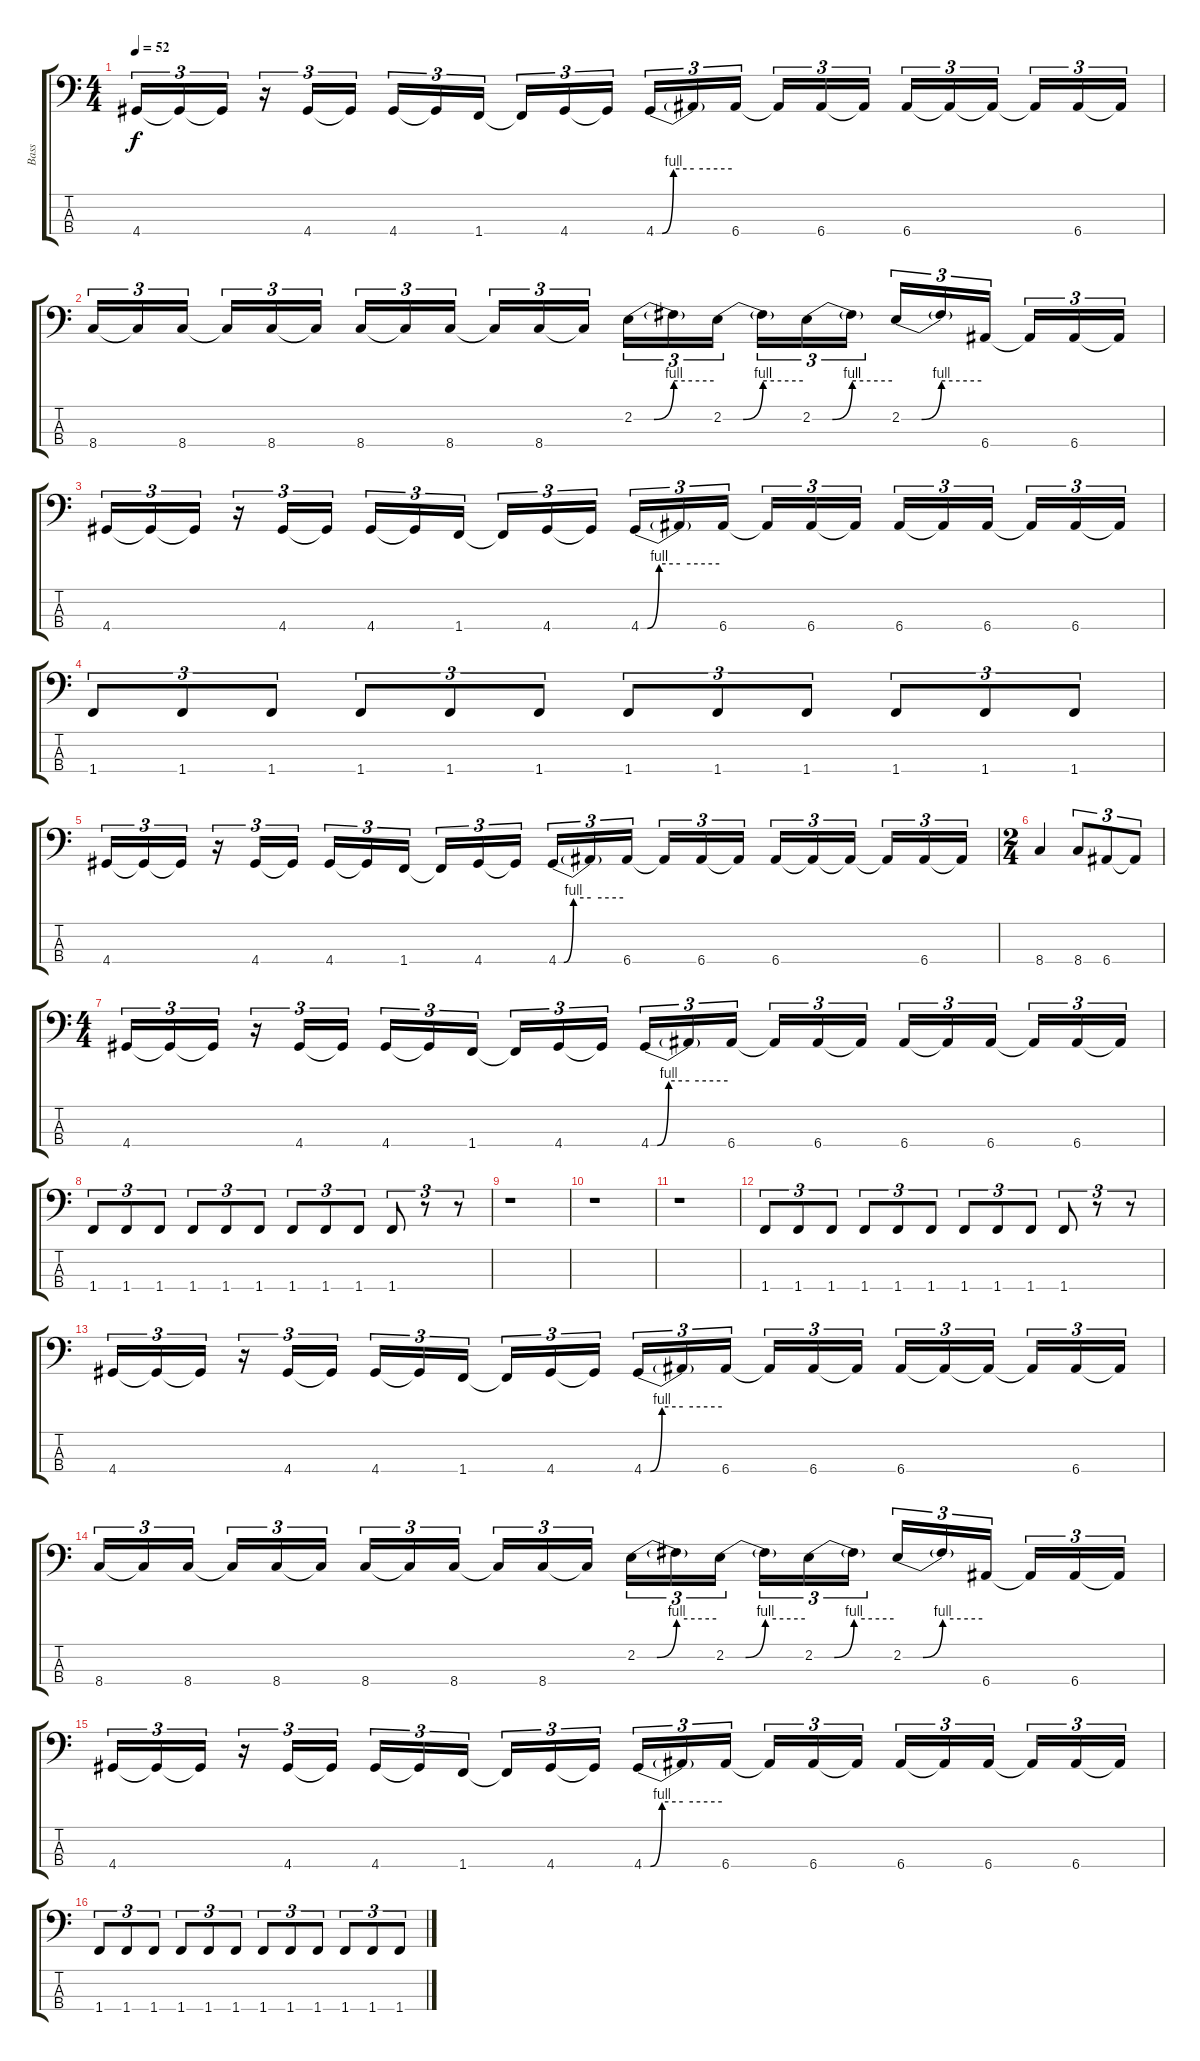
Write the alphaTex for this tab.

\track ("Bass" "Bass") {instrument electricbasspick}
\staff {score tabs}
\tuning (G2 D2 A1 E1) {hide}
\ts (4 4)
\tempo 52
\clef f4
\ks c
4.4.16{tu (3 2) dy f} 4.4{t}.16{tu (3 2)} 4.4{t}.16{tu (3 2)} r.16{tu (3 2)} 4.4.16{tu (3 2)} 4.4{t}.16{tu (3 2)} 4.4.16{tu (3 2)} 4.4{t}.16{tu (3 2)} 1.4.16{tu (3 2)} 1.4{t}.16{tu (3 2)} 4.4.16{tu (3 2)} 4.4{t}.16{tu (3 2)} 4.4{be (custom 0 0 5 0 14 4 30 4 60 4)}.16{tu (3 2)} 4.4{t}.16{tu (3 2)} 6.4.16{tu (3 2)} 6.4{t}.16{tu (3 2)} 6.4.16{tu (3 2)} 6.4{t}.16{tu (3 2)} 6.4.16{tu (3 2)} 6.4{t}.16{tu (3 2)} 6.4{t}.16{tu (3 2)} 6.4{t}.16{tu (3 2)} 6.4.16{tu (3 2)} 6.4{t}.16{tu (3 2)} |
8.4.16{tu (3 2)} 8.4{t}.16{tu (3 2)} 8.4.16{tu (3 2)} 8.4{t}.16{tu (3 2)} 8.4.16{tu (3 2)} 8.4{t}.16{tu (3 2)} 8.4.16{tu (3 2)} 8.4{t}.16{tu (3 2)} 8.4.16{tu (3 2)} 8.4{t}.16{tu (3 2)} 8.4.16{tu (3 2)} 8.4{t}.16{tu (3 2)} 2.2{be (custom 0 0 15 0 30 4 60 4)}.16{tu (3 2)} 2.2{t}.16{tu (3 2)} 2.2{be (custom 0 0 15 0 30 4 60 4)}.16{tu (3 2)} 2.2{t}.16{tu (3 2)} 2.2{be (custom 0 0 15 0 30 4 60 4)}.16{tu (3 2)} 2.2{t}.16{tu (3 2)} 2.2{be (custom 0 0 15 0 30 4 60 4)}.16{tu (3 2)} 2.2{t}.16{tu (3 2)} 6.4.16{tu (3 2)} 6.4{t}.16{tu (3 2)} 6.4.16{tu (3 2)} 6.4{t}.16{tu (3 2)} |
4.4.16{tu (3 2)} 4.4{t}.16{tu (3 2)} 4.4{t}.16{tu (3 2)} r.16{tu (3 2)} 4.4.16{tu (3 2)} 4.4{t}.16{tu (3 2)} 4.4.16{tu (3 2)} 4.4{t}.16{tu (3 2)} 1.4.16{tu (3 2)} 1.4{t}.16{tu (3 2)} 4.4.16{tu (3 2)} 4.4{t}.16{tu (3 2)} 4.4{be (custom 0 0 5 0 14 4 30 4 60 4)}.16{tu (3 2)} 4.4{t}.16{tu (3 2)} 6.4.16{tu (3 2)} 6.4{t}.16{tu (3 2)} 6.4.16{tu (3 2)} 6.4{t}.16{tu (3 2)} 6.4.16{tu (3 2)} 6.4{t}.16{tu (3 2)} 6.4.16{tu (3 2)} 6.4{t}.16{tu (3 2)} 6.4.16{tu (3 2)} 6.4{t}.16{tu (3 2)} |
1.4.8{tu (3 2)} 1.4.8{tu (3 2)} 1.4.8{tu (3 2)} 1.4.8{tu (3 2)} 1.4.8{tu (3 2)} 1.4.8{tu (3 2)} 1.4.8{tu (3 2)} 1.4.8{tu (3 2)} 1.4.8{tu (3 2)} 1.4.8{tu (3 2)} 1.4.8{tu (3 2)} 1.4.8{tu (3 2)} |
4.4.16{tu (3 2)} 4.4{t}.16{tu (3 2)} 4.4{t}.16{tu (3 2)} r.16{tu (3 2)} 4.4.16{tu (3 2)} 4.4{t}.16{tu (3 2)} 4.4.16{tu (3 2)} 4.4{t}.16{tu (3 2)} 1.4.16{tu (3 2)} 1.4{t}.16{tu (3 2)} 4.4.16{tu (3 2)} 4.4{t}.16{tu (3 2)} 4.4{be (custom 0 0 5 0 14 4 30 4 60 4)}.16{tu (3 2)} 4.4{t}.16{tu (3 2)} 6.4.16{tu (3 2)} 6.4{t}.16{tu (3 2)} 6.4.16{tu (3 2)} 6.4{t}.16{tu (3 2)} 6.4.16{tu (3 2)} 6.4{t}.16{tu (3 2)} 6.4{t}.16{tu (3 2)} 6.4{t}.16{tu (3 2)} 6.4.16{tu (3 2)} 6.4{t}.16{tu (3 2)} |
\ts (2 4)
8.4.4 8.4.8{tu (3 2)} 6.4.8{tu (3 2)} 6.4{t}.8{tu (3 2)} |
\ts (4 4)
4.4.16{tu (3 2)} 4.4{t}.16{tu (3 2)} 4.4{t}.16{tu (3 2)} r.16{tu (3 2)} 4.4.16{tu (3 2)} 4.4{t}.16{tu (3 2)} 4.4.16{tu (3 2)} 4.4{t}.16{tu (3 2)} 1.4.16{tu (3 2)} 1.4{t}.16{tu (3 2)} 4.4.16{tu (3 2)} 4.4{t}.16{tu (3 2)} 4.4{be (custom 0 0 5 0 14 4 30 4 60 4)}.16{tu (3 2)} 4.4{t}.16{tu (3 2)} 6.4.16{tu (3 2)} 6.4{t}.16{tu (3 2)} 6.4.16{tu (3 2)} 6.4{t}.16{tu (3 2)} 6.4.16{tu (3 2)} 6.4{t}.16{tu (3 2)} 6.4.16{tu (3 2)} 6.4{t}.16{tu (3 2)} 6.4.16{tu (3 2)} 6.4{t}.16{tu (3 2)} |
1.4.8{tu (3 2)} 1.4.8{tu (3 2)} 1.4.8{tu (3 2)} 1.4.8{tu (3 2)} 1.4.8{tu (3 2)} 1.4.8{tu (3 2)} 1.4.8{tu (3 2)} 1.4.8{tu (3 2)} 1.4.8{tu (3 2)} 1.4.8{tu (3 2)} r.8{tu (3 2)} r.8{tu (3 2)} |
r.1 |
r.1 |
r.1 |
1.4.8{tu (3 2)} 1.4.8{tu (3 2)} 1.4.8{tu (3 2)} 1.4.8{tu (3 2)} 1.4.8{tu (3 2)} 1.4.8{tu (3 2)} 1.4.8{tu (3 2)} 1.4.8{tu (3 2)} 1.4.8{tu (3 2)} 1.4.8{tu (3 2)} r.8{tu (3 2)} r.8{tu (3 2)} |
4.4.16{tu (3 2)} 4.4{t}.16{tu (3 2)} 4.4{t}.16{tu (3 2)} r.16{tu (3 2)} 4.4.16{tu (3 2)} 4.4{t}.16{tu (3 2)} 4.4.16{tu (3 2)} 4.4{t}.16{tu (3 2)} 1.4.16{tu (3 2)} 1.4{t}.16{tu (3 2)} 4.4.16{tu (3 2)} 4.4{t}.16{tu (3 2)} 4.4{be (custom 0 0 5 0 14 4 30 4 60 4)}.16{tu (3 2)} 4.4{t}.16{tu (3 2)} 6.4.16{tu (3 2)} 6.4{t}.16{tu (3 2)} 6.4.16{tu (3 2)} 6.4{t}.16{tu (3 2)} 6.4.16{tu (3 2)} 6.4{t}.16{tu (3 2)} 6.4{t}.16{tu (3 2)} 6.4{t}.16{tu (3 2)} 6.4.16{tu (3 2)} 6.4{t}.16{tu (3 2)} |
8.4.16{tu (3 2)} 8.4{t}.16{tu (3 2)} 8.4.16{tu (3 2)} 8.4{t}.16{tu (3 2)} 8.4.16{tu (3 2)} 8.4{t}.16{tu (3 2)} 8.4.16{tu (3 2)} 8.4{t}.16{tu (3 2)} 8.4.16{tu (3 2)} 8.4{t}.16{tu (3 2)} 8.4.16{tu (3 2)} 8.4{t}.16{tu (3 2)} 2.2{be (custom 0 0 15 0 30 4 60 4)}.16{tu (3 2)} 2.2{t}.16{tu (3 2)} 2.2{be (custom 0 0 15 0 30 4 60 4)}.16{tu (3 2)} 2.2{t}.16{tu (3 2)} 2.2{be (custom 0 0 15 0 30 4 60 4)}.16{tu (3 2)} 2.2{t}.16{tu (3 2)} 2.2{be (custom 0 0 15 0 30 4 60 4)}.16{tu (3 2)} 2.2{t}.16{tu (3 2)} 6.4.16{tu (3 2)} 6.4{t}.16{tu (3 2)} 6.4.16{tu (3 2)} 6.4{t}.16{tu (3 2)} |
4.4.16{tu (3 2)} 4.4{t}.16{tu (3 2)} 4.4{t}.16{tu (3 2)} r.16{tu (3 2)} 4.4.16{tu (3 2)} 4.4{t}.16{tu (3 2)} 4.4.16{tu (3 2)} 4.4{t}.16{tu (3 2)} 1.4.16{tu (3 2)} 1.4{t}.16{tu (3 2)} 4.4.16{tu (3 2)} 4.4{t}.16{tu (3 2)} 4.4{be (custom 0 0 5 0 14 4 30 4 60 4)}.16{tu (3 2)} 4.4{t}.16{tu (3 2)} 6.4.16{tu (3 2)} 6.4{t}.16{tu (3 2)} 6.4.16{tu (3 2)} 6.4{t}.16{tu (3 2)} 6.4.16{tu (3 2)} 6.4{t}.16{tu (3 2)} 6.4.16{tu (3 2)} 6.4{t}.16{tu (3 2)} 6.4.16{tu (3 2)} 6.4{t}.16{tu (3 2)} |
1.4.8{tu (3 2)} 1.4.8{tu (3 2)} 1.4.8{tu (3 2)} 1.4.8{tu (3 2)} 1.4.8{tu (3 2)} 1.4.8{tu (3 2)} 1.4.8{tu (3 2)} 1.4.8{tu (3 2)} 1.4.8{tu (3 2)} 1.4.8{tu (3 2)} 1.4.8{tu (3 2)} 1.4.8{tu (3 2)}
